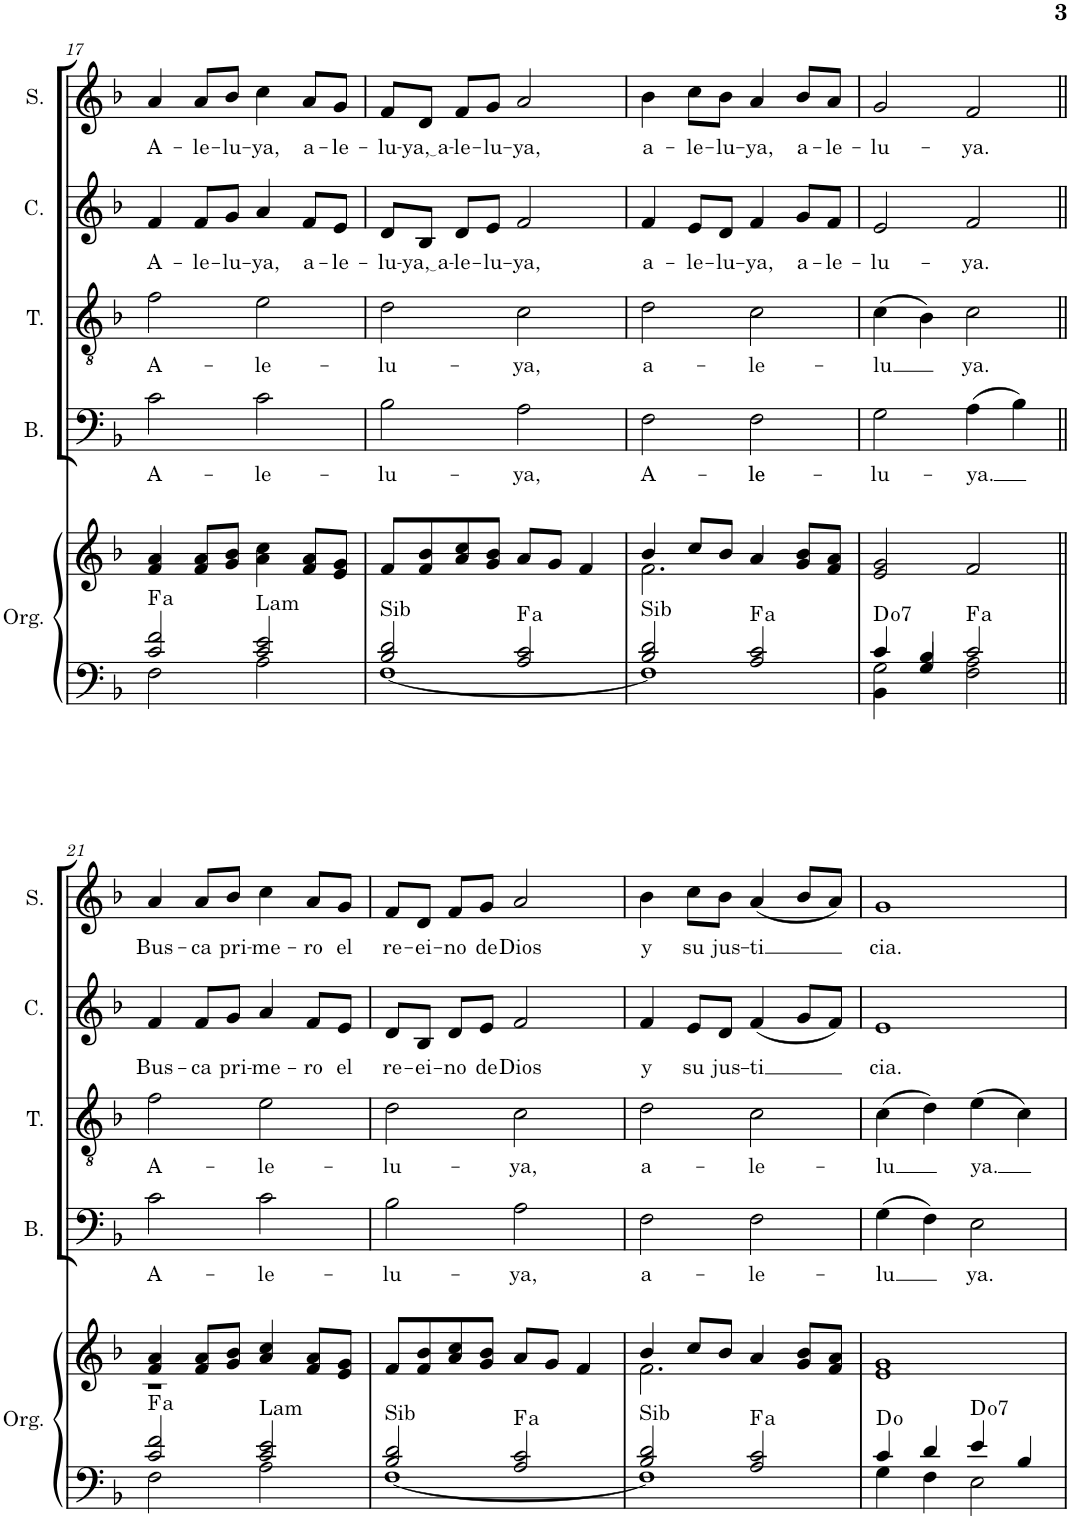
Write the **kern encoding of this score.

**kern	**kern	**harte	**kern	**text	**kern	**text	**kern	**text	**kern	**text
*part5	*part5	*part5	*part4	*part4	*part3	*part3	*part2	*part2	*part1	*part1
*staff6	*staff5	*	*staff4	*staff4	*staff3	*staff3	*staff2	*staff2	*staff1	*staff1
*I"Órgano	*	*	*I"Bajo	*	*I"Tenor	*	*I"Contralto	*	*I"Soprano	*
*	*	*	*I'B.	*	*I'T.	*	*I'C.	*	*I'S.	*
!!LO:PB:g=z
*clefF4	*clefG2	*	*clefF4	*	*clefGv2	*	*clefG2	*	*clefG2	*
*k[b-]	*k[b-]	*	*k[b-]	*	*k[b-]	*	*k[b-]	*	*k[b-]	*
*M4/4	*M4/4	*	*M4/4	*	*M4/4	*	*M4/4	*	*M4/4	*
*met(c)	*met(c)	*	*met(c)	*	*met(c)	*	*met(c)	*	*met(c)	*
=17	=17	=17	=17	=17	=17	=17	=17	=17	=17	=17
*^	*	*	*	*	*	*	*	*	*	*
!	!	!	!LO:H:kt=a	!	!LO:LY:b	!	!LO:LY:b	!	!LO:LY:b	!	!LO:LY:b
2c/ 2f/	2F\	4f/ 4a/	.	2c\	A-	2f\	A-	4f/	A-	4a/	A-
!	!	!	!	!	!	!	!	!	!LO:LY:b	!	!LO:LY:b
.	.	8f/ 8a/L	.	.	.	.	.	8f/L	-le-	8a/L	-le-
!	!	!	!	!	!	!	!	!	!LO:LY:b	!	!LO:LY:b
.	.	8g/ 8b-/J	.	.	.	.	.	8g/J	-lu-	8b-/J	-lu-
!	!	!	!LO:H:kt=Lam	!	!LO:LY:b	!	!LO:LY:b	!	!LO:LY:b	!	!LO:LY:b
2c/ 2e/	2A\	4a\ 4cc\	N	2c\	-le-	2e\	-le-	4a/	-ya,	4cc\	-ya,
!	!	!	!	!	!	!	!	!	!LO:LY:b	!	!LO:LY:b
.	.	8f/ 8a/L	.	.	.	.	.	8f/L	a-	8a/L	a-
!	!	!	!	!	!	!	!	!	!LO:LY:b	!	!LO:LY:b
.	.	8e/ 8g/J	.	.	.	.	.	8e/J	-le-	8g/J	-le-
=18	=18	=18	=18	=18	=18	=18	=18	=18	=18	=18	=18
!	!	!	!LO:H:kt=Sib	!	!LO:LY:b	!	!LO:LY:b	!	!LO:LY:b	!	!LO:LY:b
2B-/ 2d/	[1F	8f/L	N	2B-\	-lu-	2d\	-lu-	8d/L	-lu-	8f/L	-lu-
!	!	!	!	!	!	!	!	!	!LO:LY:b	!	!LO:LY:b
.	.	8f/ 8b-/	.	.	.	.	.	8B-/J	ya, a	8d/J	ya, a
!	!	!	!	!	!	!	!	!	!LO:LY:b	!	!LO:LY:b
.	.	8a/ 8cc/	.	.	.	.	.	8d/L	-le-	8f/L	-le-
!	!	!	!	!	!	!	!	!	!LO:LY:b	!	!LO:LY:b
.	.	8g/ 8b-/J	.	.	.	.	.	8e/J	-lu-	8g/J	-lu-
!	!	!	!LO:H:kt=a	!	!LO:LY:b	!	!LO:LY:b	!	!LO:LY:b	!	!LO:LY:b
2A/ 2c/	.	8a/L	.	2A\	-ya,	2c\	-ya,	2f/	-ya,	2a/	-ya,
.	.	8g/J	.	.	.	.	.	.	.	.	.
.	.	4f/	.	.	.	.	.	.	.	.	.
=19	=19	=19	=19	=19	=19	=19	=19	=19	=19	=19	=19
*	*	*^	*	*	*	*	*	*	*	*	*
!	!	!	!	!LO:H:kt=Sib	!	!LO:LY:b	!	!LO:LY:b	!	!LO:LY:b	!	!LO:LY:b
2B-/ 2d/	1F]	4b-/	2.f\	N	2F\	A-	2d\	a-	4f/	a-	4b-\	a-
!	!	!	!	!	!	!	!	!	!	!LO:LY:b	!	!LO:LY:b
.	.	8cc/L	.	.	.	.	.	.	8e/L	-le-	8cc\L	-le-
!	!	!	!	!	!	!	!	!	!	!LO:LY:b	!	!LO:LY:b
.	.	8b-/J	.	.	.	.	.	.	8d/J	-lu-	8b-\J	-lu-
!	!	!	!	!LO:H:kt=a	!	!LO:LY:b	!	!LO:LY:b	!	!LO:LY:b	!	!LO:LY:b
2A/ 2c/	.	4a/	.	.	2F\	-le-	2c\	-le-	4f/	-ya,	4a/	-ya,
!	!	!	!	!	!	!	!	!	!	!LO:LY:b	!	!LO:LY:b
.	.	8g/ 8b-/L	4ryy	.	.	.	.	.	8g/L	a-	8b-/L	a-
!	!	!	!	!	!	!	!	!	!	!LO:LY:b	!	!LO:LY:b
.	.	8f/ 8a/J	.	.	.	.	.	.	8f/J	-le-	8a/J	-le-
*	*	*v	*v	*	*	*	*	*	*	*	*	*
=20	=20	=20	=20	=20	=20	=20	=20	=20	=20	=20	=20
*	*^	*	*	*	*	*	*	*	*	*	*
!	!	!	!	!LO:H:kt=7	!	!LO:LY:b	!	!LO:LY:b	!	!LO:LY:b	!	!LO:LY:b
4c/	2G\	4BB-\	2e/ 2g/	D:dim7	2G\	-lu-	(4c\	-lu	2e/	-lu-	2g/	-lu-
4B-/	.	4G/	.	.	.	.	4B-\)	.	.	.	.	.
!	!	!	!	!LO:H:kt=a	!	!LO:LY:b	!	!LO:LY:b	!	!LO:LY:b	!	!LO:LY:b
2c/	2F\ 2A\	2ryy	2f/	.	(4A\	-ya.	2c\	ya.	2f/	-ya.	2f/	-ya.
.	.	.	.	.	4B-\)	.	.	.	.	.	.	.
*	*v	*v	*	*	*	*	*	*	*	*	*	*
!!LO:LB:g=z
=21||	=21||	=21||	=21||	=21||	=21||	=21||	=21||	=21||	=21||	=21||	=21||
*	*	*^	*	*	*	*	*	*	*	*	*
!	!	!	!	!LO:H:kt=a	!	!LO:LY:b	!	!LO:LY:b	!	!LO:LY:b	!	!LO:LY:b
2c/ 2f/	2F\	4f/ 4a/	1r	.	2c\	A-	2f\	A-	4f/	Bus-	4a/	Bus-
!	!	!	!	!	!	!	!	!	!	!LO:LY:b	!	!LO:LY:b
.	.	8f/ 8a/L	.	.	.	.	.	.	8f/L	-ca	8a/L	-ca
!	!	!	!	!	!	!	!	!	!	!LO:LY:b	!	!LO:LY:b
.	.	8g/ 8b-/J	.	.	.	.	.	.	8g/J	pri-	8b-/J	pri-
!	!	!	!	!LO:H:kt=Lam	!	!LO:LY:b	!	!LO:LY:b	!	!LO:LY:b	!	!LO:LY:b
2c/ 2e/	2A\	4a/ 4cc/	.	N	2c\	-le-	2e\	-le-	4a/	-me-	4cc\	-me-
!	!	!	!	!	!	!	!	!	!	!LO:LY:b	!	!LO:LY:b
.	.	8f/ 8a/L	.	.	.	.	.	.	8f/L	-ro	8a/L	-ro
!	!	!	!	!	!	!	!	!	!	!LO:LY:b	!	!LO:LY:b
.	.	8e/ 8g/J	.	.	.	.	.	.	8e/J	el	8g/J	el
*	*	*v	*v	*	*	*	*	*	*	*	*	*
=22	=22	=22	=22	=22	=22	=22	=22	=22	=22	=22	=22
!	!	!	!LO:H:kt=Sib	!	!LO:LY:b	!	!LO:LY:b	!	!LO:LY:b	!	!LO:LY:b
2B-/ 2d/	[1F	8f/L	N	2B-\	-lu-	2d\	-lu-	8d/L	re-	8f/L	re-
!	!	!	!	!	!	!	!	!	!LO:LY:b	!	!LO:LY:b
.	.	8f/ 8b-/	.	.	.	.	.	8B-/J	-ei-	8d/J	-ei-
!	!	!	!	!	!	!	!	!	!LO:LY:b	!	!LO:LY:b
.	.	8a/ 8cc/	.	.	.	.	.	8d/L	-no	8f/L	-no
!	!	!	!	!	!	!	!	!	!LO:LY:b	!	!LO:LY:b
.	.	8g/ 8b-/J	.	.	.	.	.	8e/J	de	8g/J	de
!	!	!	!LO:H:kt=a	!	!LO:LY:b	!	!LO:LY:b	!	!LO:LY:b	!	!LO:LY:b
2A/ 2c/	.	8a/L	.	2A\	-ya,	2c\	-ya,	2f/	Dios	2a/	Dios
.	.	8g/J	.	.	.	.	.	.	.	.	.
.	.	4f/	.	.	.	.	.	.	.	.	.
=23	=23	=23	=23	=23	=23	=23	=23	=23	=23	=23	=23
*	*	*^	*	*	*	*	*	*	*	*	*
!	!	!	!	!LO:H:kt=Sib	!	!LO:LY:b	!	!LO:LY:b	!	!LO:LY:b	!	!LO:LY:b
2B-/ 2d/	1F]	4b-/	2.f\	N	2F\	a-	2d\	a-	4f/	y	4b-\	y
!	!	!	!	!	!	!	!	!	!	!LO:LY:b	!	!LO:LY:b
.	.	8cc/L	.	.	.	.	.	.	8e/L	su	8cc\L	su
!	!	!	!	!	!	!	!	!	!	!LO:LY:b	!	!LO:LY:b
.	.	8b-/J	.	.	.	.	.	.	8d/J	jus-	8b-\J	jus-
!	!	!	!	!LO:H:kt=a	!	!LO:LY:b	!	!LO:LY:b	!	!LO:LY:b	!	!LO:LY:b
2A/ 2c/	.	4a/	.	.	2F\	-le-	2c\	-le-	(4f/	-ti	(4a/	-ti
.	.	8g/ 8b-/L	4ryy	.	.	.	.	.	8g/L	.	8b-/L	.
.	.	8f/ 8a/J	.	.	.	.	.	.	8f/J)	.	8a/J)	.
=24	=24	=24	=24	=24	=24	=24	=24	=24	=24	=24	=24	=24
!	!	!	!	!	!	!LO:LY:b	!	!LO:LY:b	!	!LO:LY:b	!	!LO:LY:b
4c/	4G\	1e 1g	2ryy	D:dim	(4G\	-lu	(4c\	-lu	1e	cia.	1g	cia.
4d/	4F\	.	.	.	4F\)	.	4d\)	.	.	.	.	.
!	!	!	!	!LO:H:kt=7	!	!LO:LY:b	!	!LO:LY:b	!	!	!	!
4e/	2E\	.	2ryy	D:dim7	2E\	ya.	(4e\	ya.	.	.	.	.
4B-/	.	.	.	.	.	.	4c\)	.	.	.	.	.
*v	*v	*	*	*	*	*	*	*	*	*	*	*
*	*v	*v	*	*	*	*	*	*	*	*	*
=	=	=	=	=	=	=	=	=	=	=
*-	*-	*-	*-	*-	*-	*-	*-	*-	*-	*-
